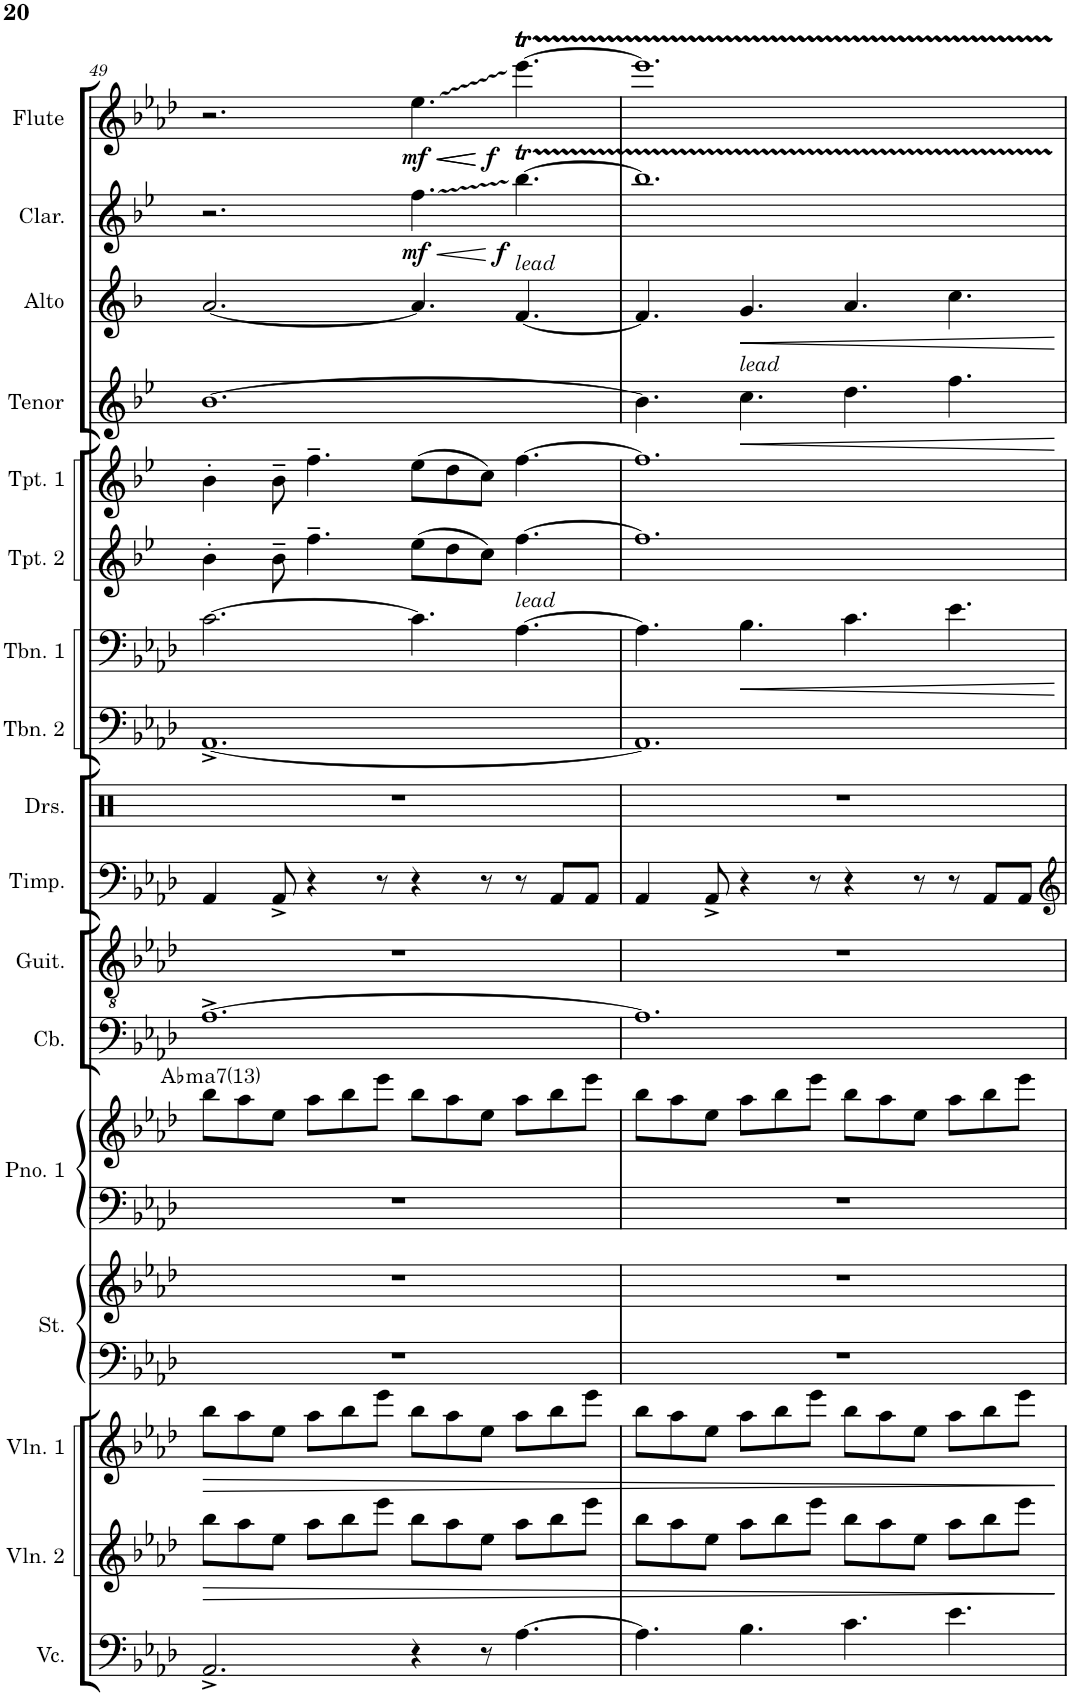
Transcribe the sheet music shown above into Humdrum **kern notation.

**kern	**kern	**dynam	**kern	**dynam	**kern	**kern	**kern	**kern	**harte	**kern	**kern	**kern	**kern	**kern	**kern	**dynam	**kern	**kern	**kern	**dynam	**kern	**dynam	**kern	**dynam	**kern	**dynam
*part17	*part16	*part16	*part15	*part15	*part14	*part14	*part13	*part13	*part13	*part12	*part11	*part10	*part9	*part8	*part7	*part7	*part6	*part5	*part4	*part4	*part3	*part3	*part2	*part2	*part1	*part1
*staff19	*staff18	*staff18	*staff17	*staff17	*staff16	*staff15	*staff14	*staff13	*	*staff12	*staff11	*staff10	*staff9	*staff8	*staff7	*staff7	*staff6	*staff5	*staff4	*staff4	*staff3	*staff3	*staff2	*staff2	*staff1	*staff1
*I"Violoncello	*I"Violin 2	*	*I"Violin 1	*	*I"Piano 2	*	*I"Piano 1	*	*	*I"Bass	*I"Guitar	*I"Percussion	*I"Drumset	*I"Trombone 2	*I"Trombone 1	*	*I"Trumpet 2	*I"Trumpet 1	*I"REED 4 (Tenor Sax)	*	*I"REED 3 (Alto Sax, Flute)	*	*I"REED 2 (Clarinet)	*	*I"REED 1 (Flute, Bari Sax)	*
*I'Vc.	*I'Vln. 2	*	*I'Vln. 1	*	*I'Pno. 2	*	*I'Pno. 1	*	*	*I'Bass	*I'Guit.	*I'Perc.	*I'Drs.	*I'Tbn. 2	*I'Tbn. 1	*	*I'Tpt. 2	*I'Tpt. 1	*I'Tenor	*	*I'Alto	*	*I'Clar.	*	*I'Flute	*
!!LO:PB:g=z
*clefF4	*clefG2	*	*clefG2	*	*clefF4	*clefG2	*clefF4	*clefG2	*	*clefF4	*clefGv2	*clefF4	*clefX	*clefF4	*clefF4	*	*clefG2	*clefG2	*clefG2	*	*clefG2	*	*clefG2	*	*clefG2	*
*	*	*	*	*	*	*	*	*	*	*Trd7c12	*	*	*	*	*	*	*Trd1c2	*Trd1c2	*Trd8c14	*	*Trd5c9	*	*Trd1c2	*	*	*
*k[b-e-a-d-]	*k[b-e-a-d-]	*	*k[b-e-a-d-]	*	*k[b-e-a-d-]	*k[b-e-a-d-]	*k[b-e-a-d-]	*k[b-e-a-d-]	*	*k[b-e-a-d-]	*k[b-e-a-d-]	*k[b-e-a-d-]	*k[]	*k[b-e-a-d-]	*k[b-e-a-d-]	*	*k[b-e-]	*k[b-e-]	*k[b-e-]	*	*k[b-]	*	*k[b-e-]	*	*k[b-e-a-d-]	*
*M12/8	*M12/8	*	*M12/8	*	*M12/8	*M12/8	*M12/8	*M12/8	*	*M12/8	*M12/8	*M12/8	*M12/8	*M12/8	*M12/8	*	*M12/8	*M12/8	*M12/8	*	*M12/8	*	*M12/8	*	*M12/8	*
=49	=49	=49	=49	=49	=49	=49	=49	=49	=49	=49	=49	=49	=49	=49	=49	=49	=49	=49	=49	=49	=49	=49	=49	=49	=49	=49
!	!	!LO:HP:b	!	!LO:HP:b	!	!	!	!	!LO:H:kt=ma7	!	!	!	!	!	!	!	!	!	!	!	!	!	!	!	!	!
*	*	*	*	*	*	*	*	*	*	*	*	*	*	*	*	*	*	*	*	*	*	*	*^	*	*^	*
2.AA-^/	8bb-\L	>	8bb-\L	>	1.r	1.r	1.r	8bb-\L	Ab:maj7(13)	[1.A-^	1.r	4RAA/	1.r	[1.AA-^	[2.c\	.	4b-'\	4b-'\	[1.b-	.	[2.a/	.	2.r	1ryy	.	2.r	1ryy	.
.	8aa-\	.	8aa-\	.	.	.	.	8aa-\	.	.	.	.	.	.	.	.	.	.	.	.	.	.	.	.	.	.	.	.
.	8ee-\J	.	8ee-\J	.	.	.	.	8ee-\J	.	.	.	8RAA^/	.	.	.	.	8b-~\	8b-~\	.	.	.	.	.	.	.	.	.	.
.	8aa-\L	.	8aa-\L	.	.	.	.	8aa-\L	.	.	.	4r	.	.	.	.	4.ff~\	4.ff~\	.	.	.	.	.	.	.	.	.	.
.	8bb-\	.	8bb-\	.	.	.	.	8bb-\	.	.	.	.	.	.	.	.	.	.	.	.	.	.	.	.	.	.	.	.
.	8eee-\J	.	8eee-\J	.	.	.	.	8eee-\J	.	.	.	8r	.	.	.	.	.	.	.	.	.	.	.	.	.	.	.	.
!	!	!	!	!	!	!	!	!	!	!	!	!	!	!	!	!	!	!	!	!	!	!	!	!	!LO:HP:b	!	!	!LO:HP:b
!	!	!	!	!	!	!	!	!	!	!	!	!	!	!	!	!	!	!	!	!	!	!	!	!	!LO:DY:n=1:b	!	!	!LO:HP:n=1:b
!	!	!	!	!	!	!	!	!	!	!	!	!	!	!	!	!	!	!	!	!	!	!	!	!	!	!	!	!LO:DY:n=1:b
4r	8bb-\L	.	8bb-\L	.	.	.	.	8bb-\L	.	.	.	4r	.	.	4.c\]	.	(8ee-\L	(8ee-\L	.	.	4.a/]	.	4.ff\	.	< mf	4.ee-\	.	< < mf
.	8aa-\	.	8aa-\	.	.	.	.	8aa-\	.	.	.	.	.	.	.	.	8dd\	8dd\	.	.	.	.	.	.	.	.	.	.
8r	8ee-\J	.	8ee-\J	.	.	.	.	8ee-\J	.	.	.	8r	.	.	.	.	8cc\J)	8cc\J)	.	.	.	.	.	16ryy	.	.	16ryy	.
!	!	!	!	!	!	!	!	!	!	!	!	!	!	!	!	!	!	!	!	!	!	!	!	!	!LO:DY:n=2:b	!	!	!LO:DY:n=2:b
.	.	.	.	.	.	.	.	.	.	.	.	.	.	.	.	.	.	.	.	.	.	.	.	4..ryy	f	.	4..ryy	f
!	!	!	!	!	!	!	!	!	!	!	!	!	!	!	!	!	!	!	!	!	!LO:TX:a:i:t=lead	!	!	!	!	!	!	!
!	!	!	!	!	!	!	!	!	!	!	!	!	!	!	!LO:TX:a:i:t=lead	!	!	!	!	!	!	!	!	!	!	!	!	!
[4.A-\	8aa-\L	.	8aa-\L	.	.	.	.	8aa-\L	.	.	.	8r	.	.	[4.A-\	.	[4.ff\	[4.ff\	.	.	[4.f/	.	[4.bb-T\	.	[	[4.eee-T\	.	[
.	8bb-\	.	8bb-\	.	.	.	.	8bb-\	.	.	.	8RAA/L	.	.	.	.	.	.	.	.	.	.	.	.	.	.	.	.
.	8eee-\J	.	8eee-\J	.	.	.	.	8eee-\J	.	.	.	8RAA/J	.	.	.	.	.	.	.	.	.	.	.	.	.	.	.	.
.	.	.	.	.	.	.	.	.	.	.	.	.	.	.	.	.	.	.	.	.	.	.	.	.	.	.	.	[
*	*	*	*	*	*	*	*	*	*	*	*	*	*	*	*	*	*	*	*	*	*	*	*v	*v	*	*	*	*
*	*	*	*	*	*	*	*	*	*	*	*	*	*	*	*	*	*	*	*	*	*	*	*	*	*v	*v	*
=50	=50	=50	=50	=50	=50	=50	=50	=50	=50	=50	=50	=50	=50	=50	=50	=50	=50	=50	=50	=50	=50	=50	=50	=50	=50	=50
4.A-\]	8bb-\L	.	8bb-\L	.	1.r	1.r	1.r	8bb-\L	.	1.A-]	1.r	4RAA/	1.r	1.AA-]	4.A-\]	.	1.ff]	1.ff]	4.b-\]	.	4.f/]	.	1.bb-TTT]	.	1.eee-TTT]	.
.	8aa-\	.	8aa-\	.	.	.	.	8aa-\	.	.	.	.	.	.	.	.	.	.	.	.	.	.	.	.	.	.
.	8ee-\J	.	8ee-\J	.	.	.	.	8ee-\J	.	.	.	8RAA^/	.	.	.	.	.	.	.	.	.	.	.	.	.	.
!	!	!	!	!	!	!	!	!	!	!	!	!	!	!	!	!	!	!	!LO:TX:a:i:t=lead	!	!	!	!	!	!	!
!	!	!	!	!	!	!	!	!	!	!	!	!	!	!	!	!LO:HP:b	!	!	!	!LO:HP:b	!	!LO:HP:b	!	!	!	!
4.B-\	8aa-\L	.	8aa-\L	.	.	.	.	8aa-\L	.	.	.	4r	.	.	4.B-\	<	.	.	4.cc\	<	4.g/	<	.	.	.	.
.	8bb-\	.	8bb-\	.	.	.	.	8bb-\	.	.	.	.	.	.	.	.	.	.	.	.	.	.	.	.	.	.
.	8eee-\J	.	8eee-\J	.	.	.	.	8eee-\J	.	.	.	8r	.	.	.	.	.	.	.	.	.	.	.	.	.	.
4.c\	8bb-\L	.	8bb-\L	.	.	.	.	8bb-\L	.	.	.	4r	.	.	4.c\	.	.	.	4.dd\	.	4.a/	.	.	.	.	.
.	8aa-\	.	8aa-\	.	.	.	.	8aa-\	.	.	.	.	.	.	.	.	.	.	.	.	.	.	.	.	.	.
.	8ee-\J	.	8ee-\J	.	.	.	.	8ee-\J	.	.	.	8r	.	.	.	.	.	.	.	.	.	.	.	.	.	.
4.e-\	8aa-\L	.	8aa-\L	.	.	.	.	8aa-\L	.	.	.	8r	.	.	4.e-\	.	.	.	4.ff\	.	4.cc\	.	.	.	.	.
.	8bb-\	.	8bb-\	.	.	.	.	8bb-\	.	.	.	8RAA/L	.	.	.	.	.	.	.	.	.	.	.	.	.	.
.	8eee-\J	.	8eee-\J	.	.	.	.	8eee-\J	.	.	.	8RAA/J	.	.	.	.	.	.	.	.	.	.	.	.	.	.
.	.	]	.	]	.	.	.	.	.	.	.	.	.	.	.	[	.	.	.	[	.	[	.	.	.	.
=	=	=	=	=	=	=	=	=	=	=	=	=	=	=	=	=	=	=	=	=	=	=	=	=	=	=
*-	*-	*-	*-	*-	*-	*-	*-	*-	*-	*-	*-	*-	*-	*-	*-	*-	*-	*-	*-	*-	*-	*-	*-	*-	*-	*-
